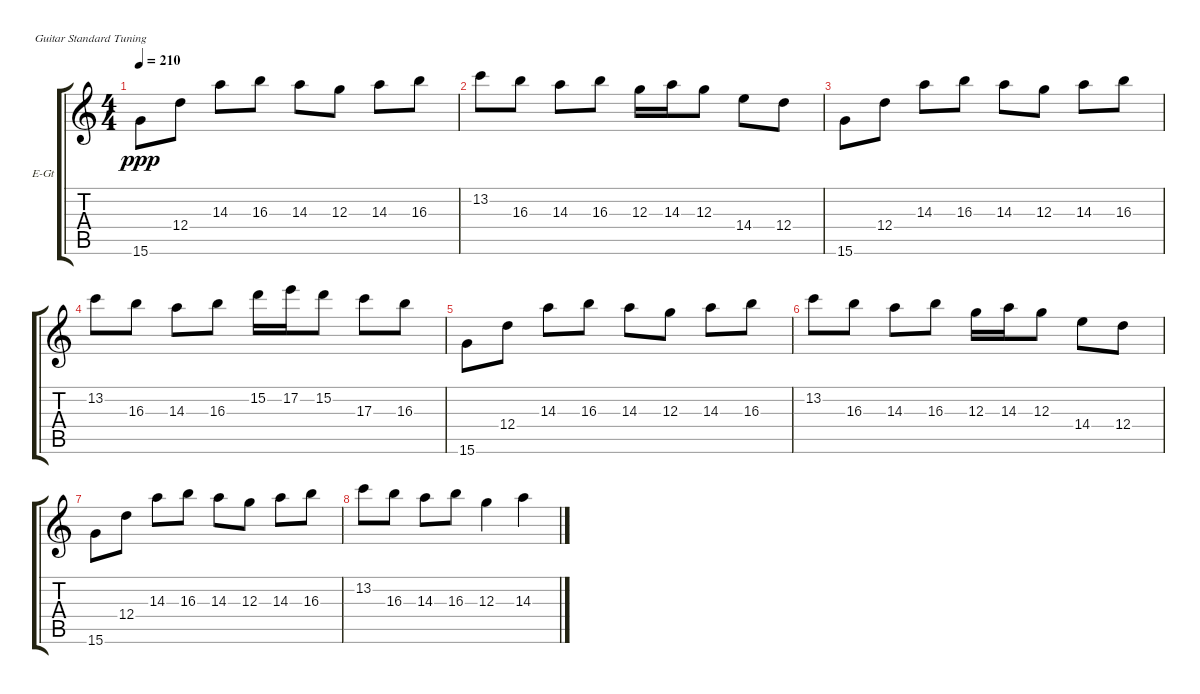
\bracketExtendMode groupsimilarinstruments
\firstSystemTrackNameOrientation horizontal
\otherSystemsTrackNameOrientation horizontal
\track ("solo" "E-Gt") {instrument distortionguitar}
\staff {score tabs}
\tuning (E4 B3 G3 D3 A2 E2)
\ts (4 4)
\tempo 210
\clef g2
\ks c
15.6.8{dy ppp} 12.4.8 14.3.8 16.3.8 14.3.8 12.3.8 14.3.8 16.3.8 |
13.2.8 16.3.8 14.3.8 16.3.8 12.3.16 14.3.16 12.3.8 14.4.8 12.4.8 |
15.6.8 12.4.8 14.3.8 16.3.8 14.3.8 12.3.8 14.3.8 16.3.8 |
13.2.8 16.3.8 14.3.8 16.3.8 15.2.16 17.2.16 15.2.8 17.3.8 16.3.8 |
15.6.8 12.4.8 14.3.8 16.3.8 14.3.8 12.3.8 14.3.8 16.3.8 |
13.2.8 16.3.8 14.3.8 16.3.8 12.3.16 14.3.16 12.3.8 14.4.8 12.4.8 |
15.6.8 12.4.8 14.3.8 16.3.8 14.3.8 12.3.8 14.3.8 16.3.8 |
13.2.8 16.3.8 14.3.8 16.3.8 12.3.4 14.3.4
